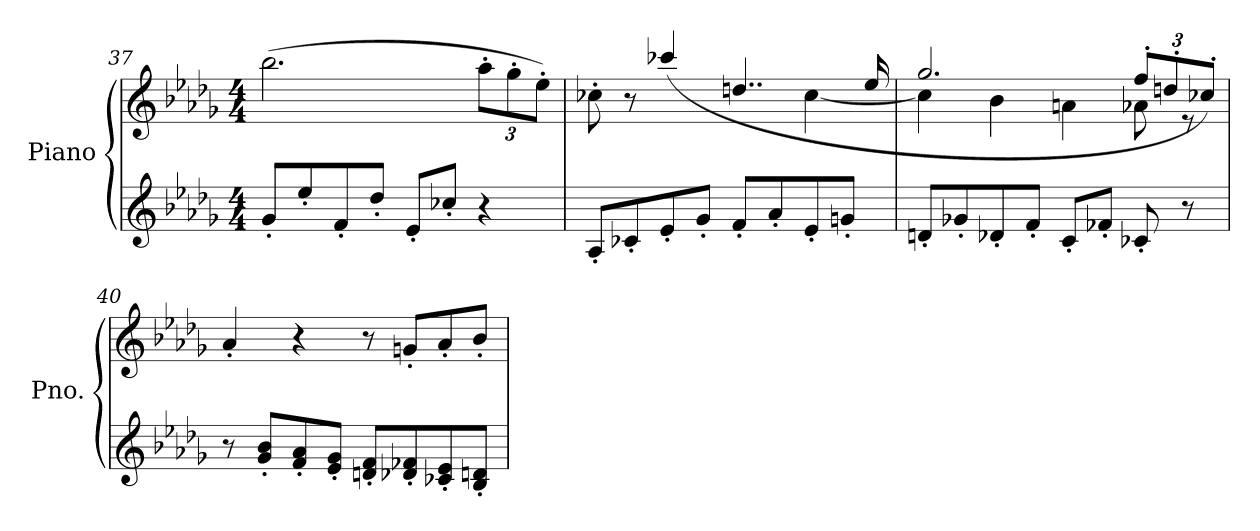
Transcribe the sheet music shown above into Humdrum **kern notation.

**kern	**kern
*part1	*part1
*staff2	*staff1
*I"Piano	*
*I'Pno.	*
*clefG2	*clefG2
*k[b-e-a-d-g-]	*k[b-e-a-d-g-]
*M4/4	*M4/4
=37	=37
8g-'/L	(>2.bb-\
8ee-'/	.
8f'/	.
8dd-'/J	.
8e-'/L	.
8cc-X'/J	.
*	*Xbrackettup
4r	12aa-'\L
.	12gg-'\
.	12ee-'\J)
=38	=38
*	*^
8A-'/L	8cc-X'\	2.ryy
8c-X'/	8r	.
8e-'/	(>4ccc-X/	.
8g-'/J	.	.
8f'/L	4..ddn/	.
8a-'/	.	.
8e-'/	.	[4cc-\
8gn'/J	.	.
.	16ee-/	.
!!LO:LB:g=z	!!
=39	=39	=39
8dn'/L	2.gg-/	4cc-\]
8g-X'/	.	.
8d-X'/	.	4b-\
8f'/J	.	.
8c'/L	.	4an\
8f-X'/J	.	.
8c-X'/	12ff'/L	8a-X\
.	12ddn'/	.
8r	.	8r
.	12cc-X'/J)	.
*	*v	*v
=40	=40
8r	4a-'/
8g-/' 8b-/'L	.
8f/' 8a-/'	4r
8e-/' 8g-/'J	.
8dn/' 8f/'L	8r
8d-X/' 8f-X/'	8gn'/L
8c-X/' 8e-/'	8a-'/
8B-/' 8dn/'J	8b-'/J
=	=
*-	*-
